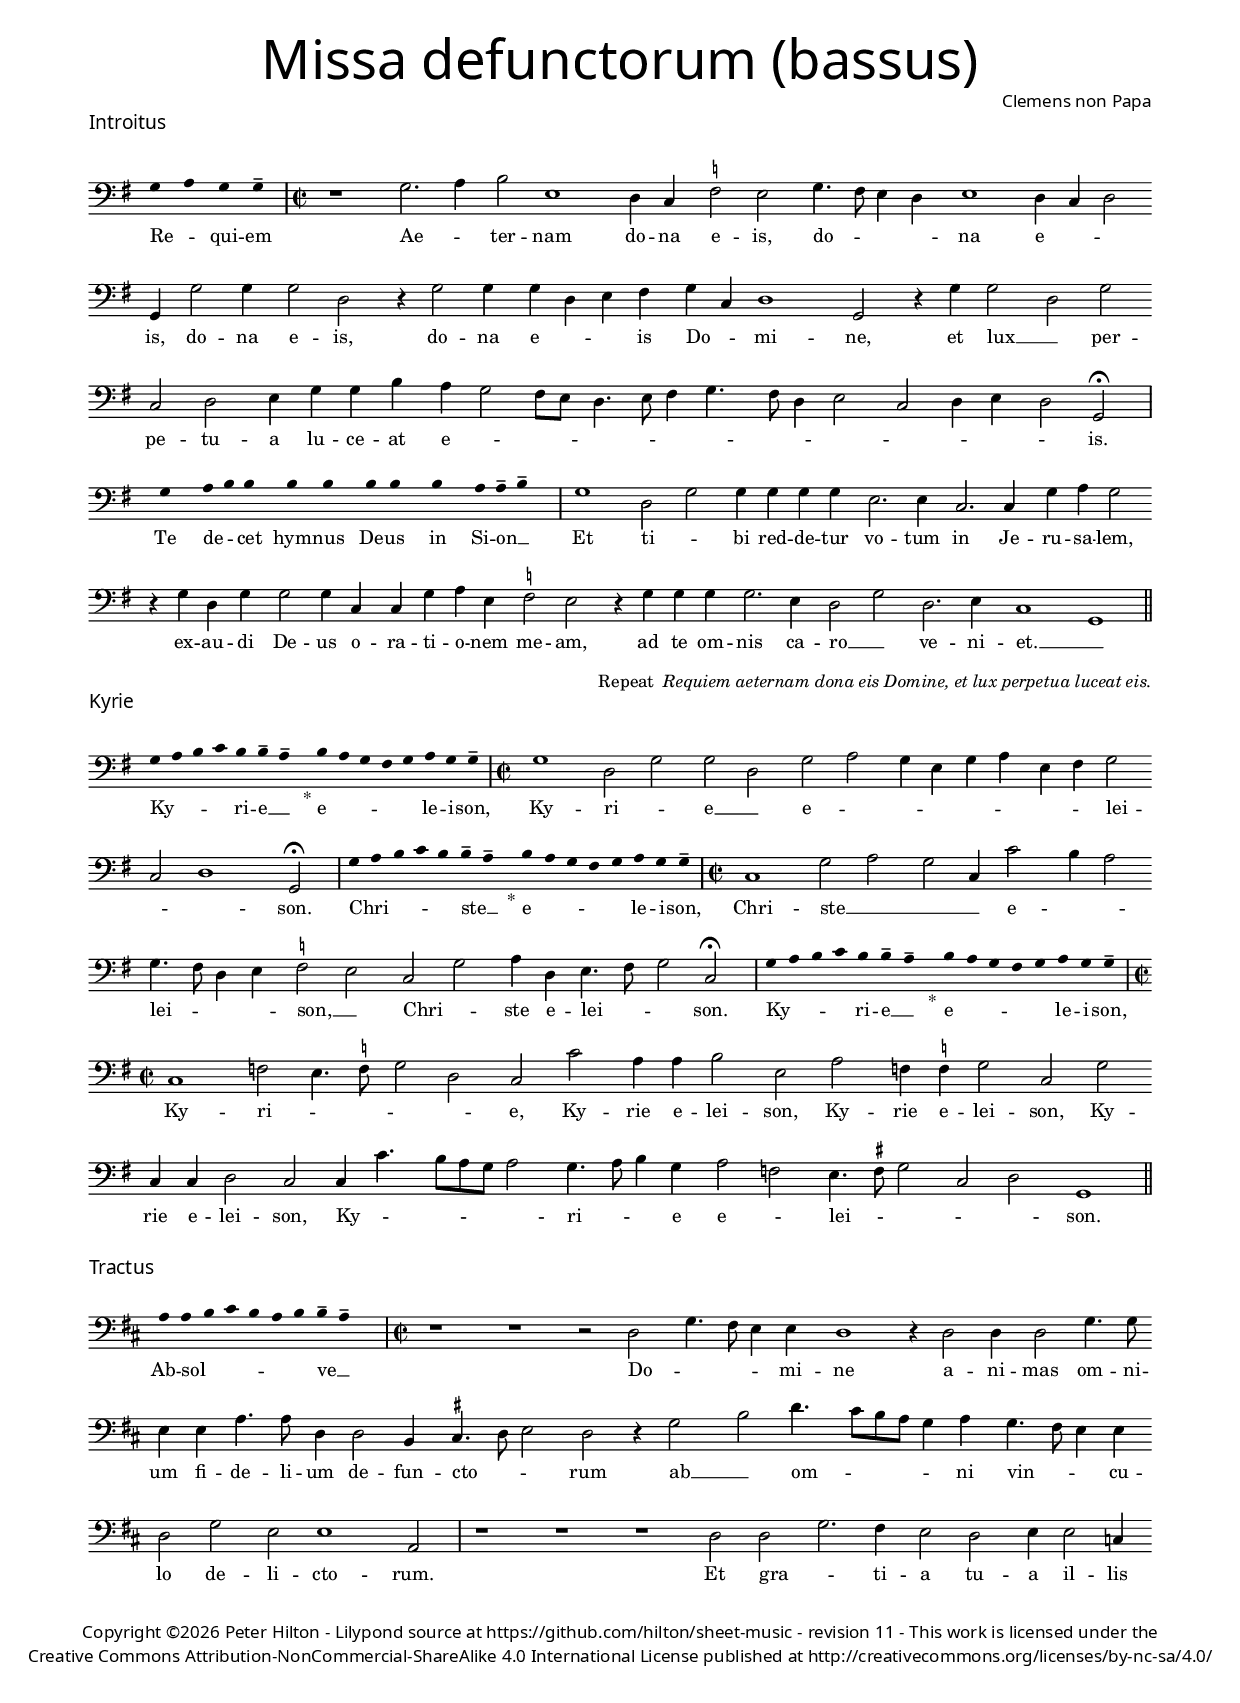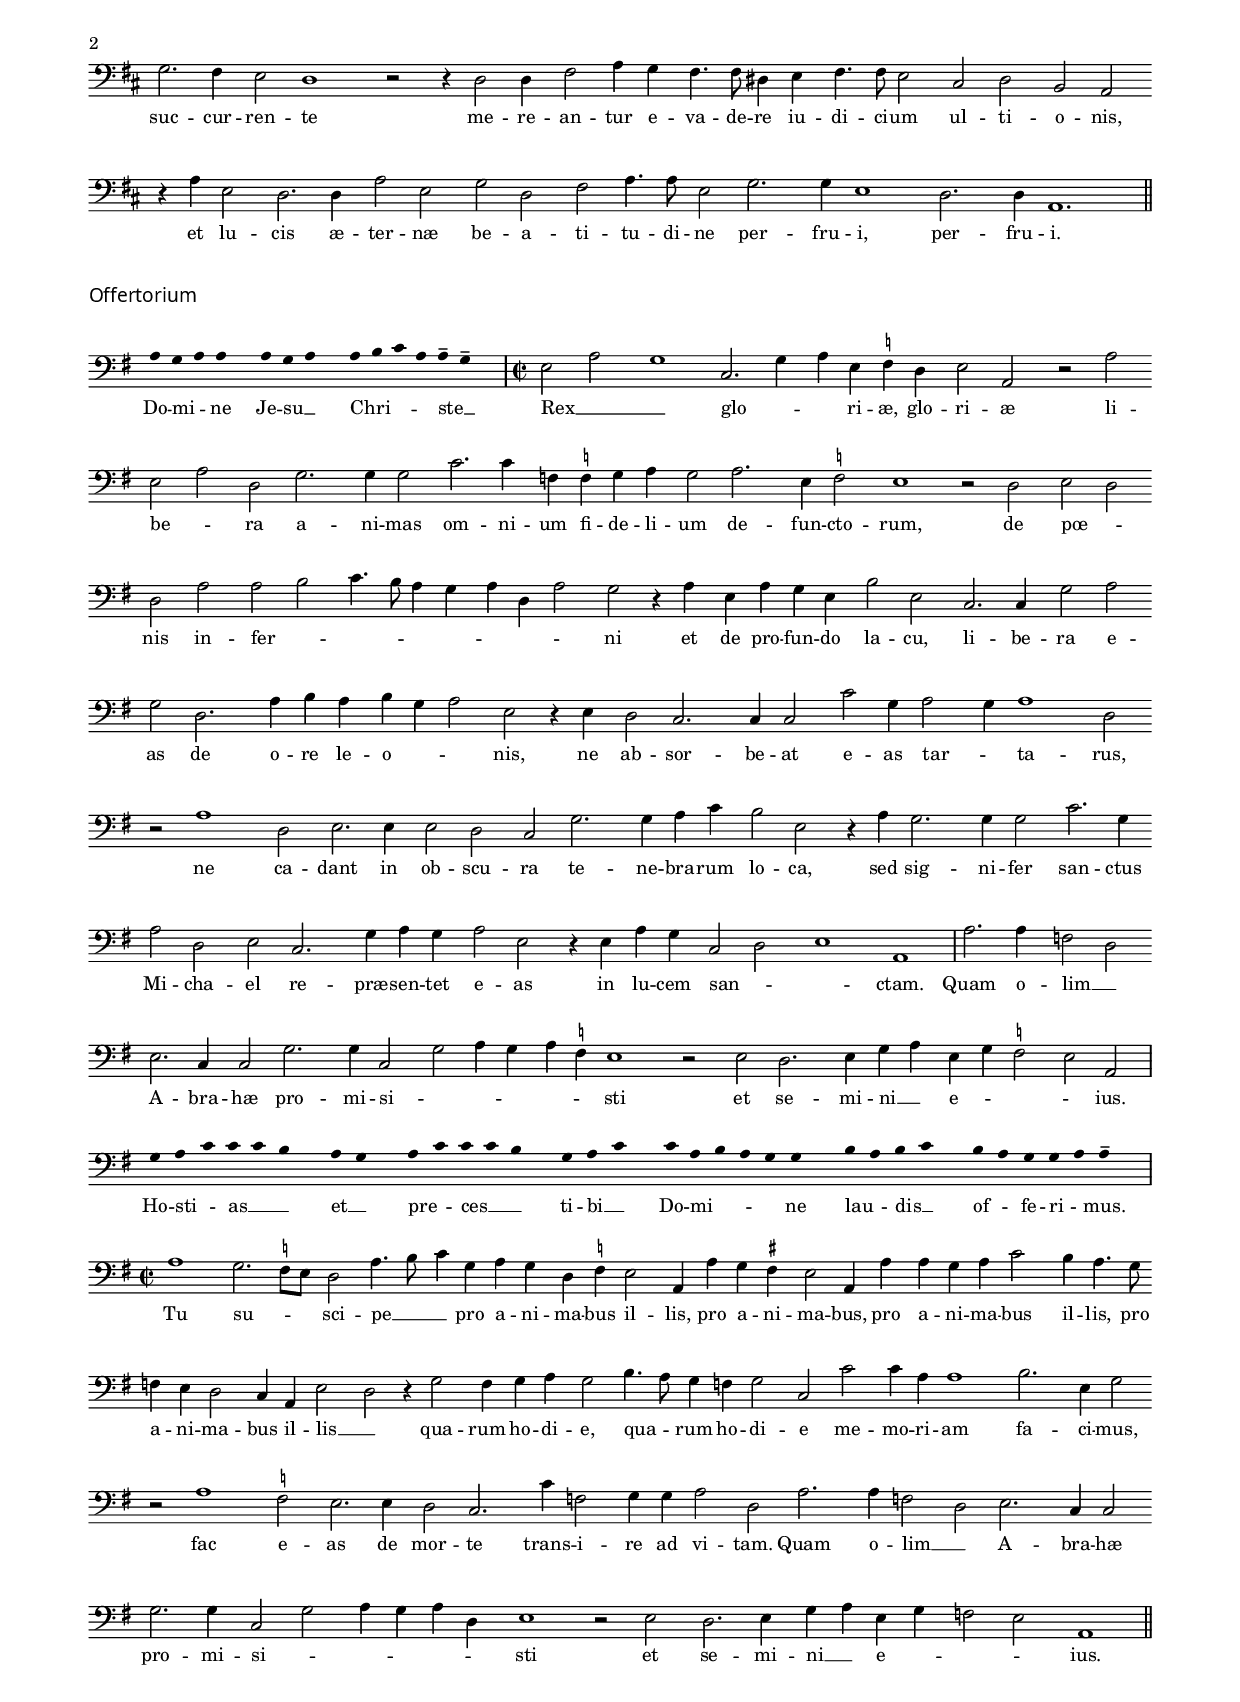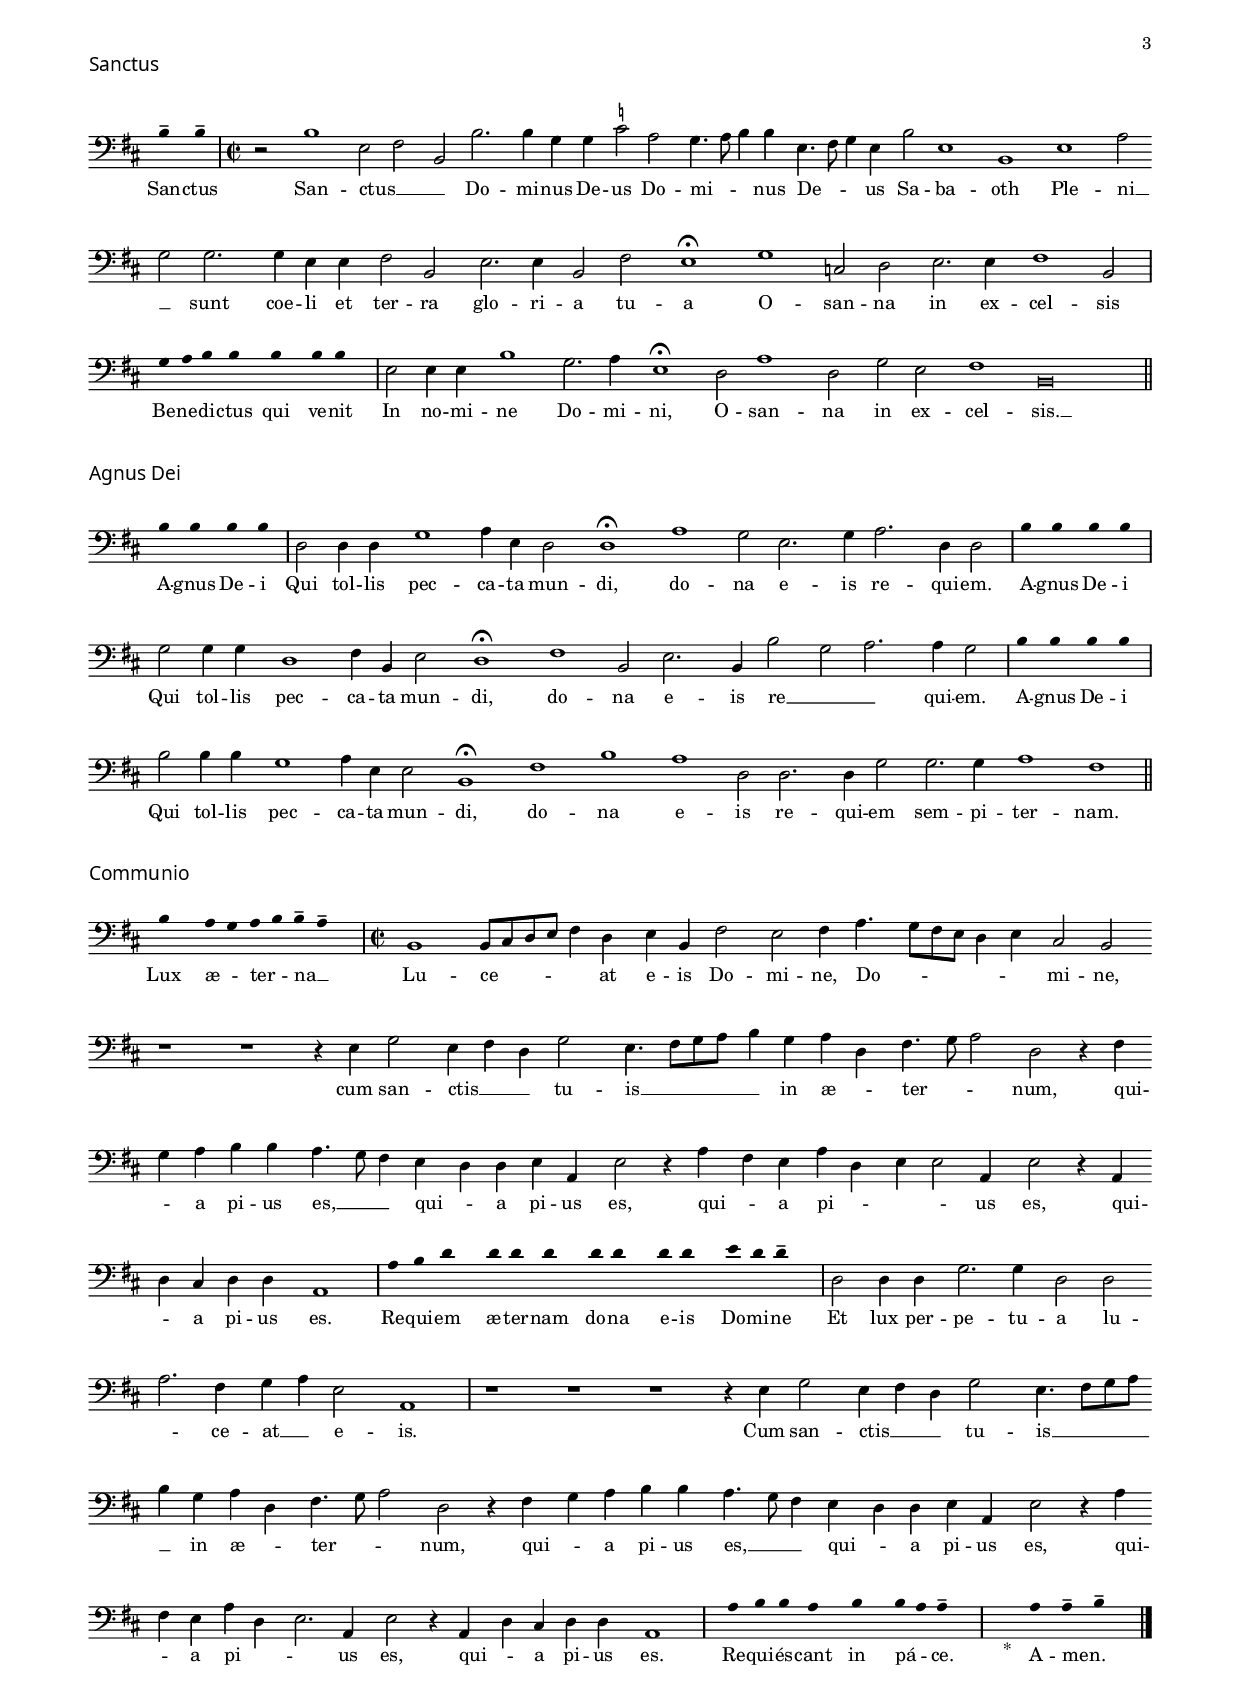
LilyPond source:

% http://www.cpdl.org/wiki/index.php/Missa_pro_defunctis_(Jacobus_Clemens_non_Papa)
% Copyright ©2024 Peter Hilton - https://github.com/hilton

\version "2.24.2"
\pointAndClickOff
revision = "11"

#(set-global-staff-size 15)

\paper {
	#(define fonts (make-pango-font-tree "Century Schoolbook L" "Source Sans Pro" "Luxi Mono" (/ 15 20)))
	annotate-spacing = ##f
	two-sided = ##t
	inner-margin = 15\mm
	outer-margin = 15\mm
	top-margin = 10\mm
	bottom-margin = 10\mm
	markup-system-spacing = #'( (padding . 4) )
	system-system-spacing = #'( (basic-distance . 15) (padding . 2) (stretchability . 100) )
	indent = 0
	ragged-bottom = ##f
	ragged-last-bottom = ##t
} 

year = #(strftime "©%Y" (localtime (current-time)))

\header {
	title = \markup \medium \fontsize #6 \override #'(font-name . "Source Sans Pro Light") {
		"Missa defunctorum (bassus)"
	}
	composer = \markup \sans { Clemens non Papa }
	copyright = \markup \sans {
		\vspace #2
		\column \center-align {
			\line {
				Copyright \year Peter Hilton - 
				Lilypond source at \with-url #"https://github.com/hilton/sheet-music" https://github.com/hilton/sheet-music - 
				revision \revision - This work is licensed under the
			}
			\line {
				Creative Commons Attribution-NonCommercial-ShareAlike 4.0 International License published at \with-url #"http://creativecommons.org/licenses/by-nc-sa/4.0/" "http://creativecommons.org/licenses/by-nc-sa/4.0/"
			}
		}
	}
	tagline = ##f
}

\layout {
	ragged-right = ##f
	ragged-last = ##f
	\context {
		\Score
		\override SpanBar.transparent = ##t
		\override BarLine.transparent = ##t
		\remove "Metronome_mark_engraver"
		\remove "Bar_number_engraver"
		\override VerticalAxisGroup.staff-staff-spacing = #'((basic-distance . 10) (stretchability . 50))
		\override SpacingSpanner.base-shortest-duration = #(ly:make-moment 1/8)
   		\override SpacingSpanner.spacing-increment = #1.5
	}
	\context { 
		\Voice 
		\override NoteHead.style = #'baroque
		\consists "Horizontal_bracket_engraver"
	}
}


global = { 
	\time 2/2
	\tempo 2 = 44
	\set Score.barNumberVisibility = #all-bar-numbers-visible
	\set Staff.midiInstrument = "choir aahs"
	\accidentalStyle "forget"
}

globalF = { 
	\key f \major
}


globalC = { 
	\key c \major
}

showBarLine = {
	\once \override Score.BarLine.transparent = ##f
	\once \override Score.SpanBar.transparent = ##f 
}
ficta = { \once \set suggestAccidentals = ##t }


% INTROITUS

bass = \new Voice {
	\relative c {
		\clef "bass"
		\once \override Staff.TimeSignature.stencil = ##f
		\override Stem.transparent = ##t 
		\cadenzaOn f4 g f f-- \cadenzaOff
		\override Stem.transparent = ##f
		\time 2/2
		\showBarLine\bar "|"
		
		r1 f2. g4 a2 d,1
		c4 bes \ficta es2 d f4. e8 d4 c d1 c4 bes c2 f,4 f'2 f4
		f2 c r4 f2 f4 f c d e f bes, c1 f,2 r4 f' f2
			
		c f bes, c d4 f f a g f2 e8 d c4. d8 e4 f4. e8 c4 d2 
		bes c4 d c2 f, \fermata
		\showBarLine \bar "|"

		\once \override Staff.TimeSignature.stencil = ##f
		\override Stem.transparent = ##t
		\cadenzaOn s8 f'8 s g8 a a s a8 a s a8 a s a8 s g8 g-- a-- s \cadenzaOff
		\override Stem.transparent = ##f
		\showBarLine\bar "|"

		f1 c2 f f4 f f f d2. d4
		bes2. bes4 f' g f2 r4 f4 c f f2 f4 bes, bes f' g d \ficta es2 d
		r4 f f f f2. d4 c2 f c2. d4 bes1 f
		\showBarLine \bar "||"
	}
	\addlyrics {
		Re -- _ qui -- em 
		Ae -- _ ter -- nam
		do -- na e -- is, do -- _ _ _ na e -- _ _ is, do -- na
		e -- is, do -- na e -- _ _ is Do -- _ mi -- ne, et lux __
		
		_ per -- pe -- tu -- a lu -- ce -- at e -- _ _ _ _ _ _ _ _ _ _ 
		_ _ _ _ is.

		Te de -- _ cet hym -- nus De -- us in Si -- on __ _
		Et ti -- _ bi red -- de -- tur vo -- tum
		in Je -- ru -- sa -- lem, ex -- au -- di De -- us o -- ra -- ti  -- o -- nem me -- am,
		ad te om -- nis ca -- ro __ _ ve -- ni -- et. __ _
	}
}

\score {
	\transpose f g {
		<<
		      \new Staff << \globalF \bass >> 
		>>
	}
	\header {
		piece = \markup \larger \sans { Introitus }
	}
}

\markup {
	\column {
		\fill-line {
			\line { }
			\line { }
			\line \right-align { Repeat \italic " Requiem aeternam dona eis Domine, et lux perpetua luceat eis." }
		}
	}
}

% KYRIE

bass = \new Voice {
	\relative c {
		\clef "bass"
		\once \override Staff.TimeSignature.stencil = ##f
		\override Stem.transparent = ##t 
		\cadenzaOn f8 g a bes a a-- g-- s4_"*" a8 g f e f g f f-- \cadenzaOff
		\override Stem.transparent = ##f
		\showBarLine\bar "|"		
		\time 2/2
		
		f1 c2 f f c f g f4 d f g d e f2
		bes, c1 f,2 \fermata
		\showBarLine \bar "|"

		\once \override Staff.TimeSignature.stencil = ##f
		\override Stem.transparent = ##t 
		\cadenzaOn f'8 g a bes a a-- g-- s4_"*" a8 g f e f g f f-- \cadenzaOff
		\override Stem.transparent = ##f
		\showBarLine\bar "|"
		\time 2/2
		
		bes,1 f'2 g f bes,4 bes'2 a4 g2 f4. e8 c4 d
		\ficta es2 d bes f' g4 c, d4. e8 f2 bes, \fermata
		\showBarLine \bar "|"

		\once \override Staff.TimeSignature.stencil = ##f
		\override Stem.transparent = ##t 
		\cadenzaOn f'8 g a bes a a-- g-- s4_"*" a8 g f e f g f f-- \cadenzaOff
		\override Stem.transparent = ##f
		\showBarLine\bar "|"
		\time 2/2
		
		bes,1 es2 d4. \ficta es8 f2 c bes bes' g4 g a2 d, g es4 \ficta es f2 bes, f' bes,4 bes c2
		bes2 bes4 bes'4. a8 g f g2 f4. g8 a4 f g2 es d4. \ficta e!8 f2 bes, c f,1
		\showBarLine \bar "||"
	}
	\addlyrics {
		Ky -- _ _ _ ri -- e __ _ e -- _ _ _ _ le -- i -- son,
		Ky -- ri -- _ e __ _ e -- _ _ _ _ _ _ _ lei -- _ _ son.

		Chri -- _ _ _ _ ste __ _ e -- _ _ _ _ le -- i -- son,
		Chri -- ste __ _ _ _ e -- _ _ lei -- _ _ _ son, __ _ Chri -- _ ste e -- lei -- _ _ son.

		Ky -- _ _ _ ri -- e __ _ e -- _ _ _ _ le -- i -- son,
		Ky -- ri -- _ _ _ _ 
		e, Ky -- rie e -- lei -- son, Ky -- rie e -- lei -- son, Ky -- rie e -- lei -- 
		son, Ky -- _ _ _ _ _ ri -- _ _ e e -- _ lei -- _ _ _ _ son.
	}
}

\score {
	\transpose f g {
	  	<< 
			\new Staff << \global \globalF \bass >> 
		>> 
	}
	\header {
		piece = \markup \larger \sans { Kyrie }
	}
}


% TRACTUS

bass = \new Voice {
	\relative c {
		\clef "bass"
		\once \override Staff.TimeSignature.stencil = ##f
		\override Stem.transparent = ##t \cadenzaOn
		g'8 g a b a g a a-- g-- s
		\cadenzaOff \override Stem.transparent = ##f
		\showBarLine \bar "|" \time 2/2
		
		r1 r r2 c, f4. e8 d4 d |
		c1 r4 c2 c4 c2 f4. f8 d4 d g4. g8 c,4 c2 a4 \ficta b!4. c8 d2 |

		c2 r4 f2 a2 c4. b8 a g f4 g f4. e8 d4 d c2 f d d1
		g,2 \showBarLine \bar "|"
		r1 r r c2 c f2. e4 |
		d2 c d4 d2 bes4 f'2. e4 d2 c1 r2 r4 c2 c4 |
		e2 g4 f e4. e8 cis4 d e4. e8 d2 b c a g r4 g' d2 |

		c2. c4 g'2 d f c e g4. g8 d2 f2. f4 d1
		c2. c4 g1.
		\showBarLine \bar "||"
	}
	\addlyrics {
		Ab -- sol -- _ _ _ _ _ ve __ _ 
		Do -- _ _ _ mi -- 
		ne a -- ni -- mas om -- ni -- um fi -- de -- li -- um de -- fun -- cto -- _ _

		rum ab __ _ om -- _ _ _ _ ni vin -- _ _ cu -- lo de -- li -- cto --
		rum. Et gra -- _ ti -- 
		a tu -- a il -- lis suc -- cur -- ren -- te me -- re -- 
		an -- tur e -- va -- de -- re iu -- di -- ci -- um ul -- ti -- o -- nis, et lu -- 

		cis æ -- ter -- næ be -- a -- ti -- tu -- di -- ne per -- fru -- i, 
		per -- fru -- i.
	}
}

\score {
	\transpose f g {
	  	<< 
			\new Staff << \global \globalC \bass >> 
		>> 
	}
	\header {
		piece = \markup \larger \sans { Tractus }
	}
}

% OFFERTORIUM

bass = \new Voice {
	\relative c {
		\clef "bass"
		\once \override Staff.TimeSignature.stencil = ##f
		\override Stem.transparent = ##t \cadenzaOn
		g'8 f g g s g8 f g s g8 a bes g g-- f-- s
		\cadenzaOff \override Stem.transparent = ##f
		\showBarLine \bar "|" \time 2/2
		
		d2 g f1 bes,2. f'4 g d \ficta es c d2 g, |
		r g' d g c, f2. f4 f2 bes2. bes4 es, \ficta es f g f2 g2.

		d4 \ficta es2 d1 r2 c d c c g' g a bes4. a8 g4 f |
		g c, g'2 f r4 g d g f d a'2 d, bes2. bes4 f'2 g |
		f c2. g'4 a g a f g2 d r4 d c2 bes2. bes4 bes2 |
		bes' f4 g2 f4 g1 c,2 r g'1 c,2 d2. d4 d2 c |

		bes f'2. f4 g bes a2 d, r4 g4 f2. f4 f2 bes2. f4 |
		g2 c, d bes2. f'4 g f g2 d r4 d g f bes,2 c |
		d1 g, \showBarLine \bar "|"
		g'2. g4 es2 c d2. bes4 bes2 f'2. f4 bes,2 |
		f' g4 f g \ficta es d1 r2 d c2. d4 f g d f \ficta es2 d g, |
		\showBarLine \bar "|"
	}
	\addlyrics {
		Do -- mi -- _ ne Je -- su __ _ Chri -- _ _ _ ste __ _
		Rex __ _ _ glo -- _ _ ri -- æ, glo -- ri -- æ
		li -- be -- _ ra a -- ni -- mas om -- ni -- um fi -- de -- li -- um de -- 
		
		fun -- cto -- rum, de pœ -- _ nis in -- fer -- _ _ _ _ _ 
		_ _ _ ni et de pro -- fun -- do la -- cu, li -- be -- ra e --
		as de o -- re le -- o -- _ _ nis, ne ab -- sor -- be -- at
		e -- as tar -- _ ta -- rus, ne ca -- dant in ob -- scu -- 

		ra te -- ne -- bra -- rum lo -- ca,  sed sig -- ni -- fer san -- ctus
		Mi -- cha -- el re -- præ -- sen -- tet e -- as in lu -- cem san -- _
		_ ctam. Quam o -- lim __ _ A -- bra -- hæ pro -- mi -- si -- 
		_ _ _ _ _ sti et se -- mi -- ni __ _ e -- _ _ _ ius.
	}
}

\score {
	\transpose f g {
	  	<< 
			\new Staff << \global \globalF \bass >> 
		>> 
	}
	\header {
		piece = \markup \larger \sans { Offertorium }
	}
}

\score {
	\transpose f g {
	\new Staff <<
		\key f \major
		\new Voice = "tenor" {
			\relative c {
				\clef "bass"
				\once \omit Staff.TimeSignature
				\cadenzaOn
				\override Stem.transparent = ##t 
				f4 g bes bes bes a s  g f s  g bes bes bes a s  f g bes s  bes g a g f f s  a g a bes s  a g f f g g-- s \showBarLine\bar "|"
				\cadenzaOff
			}
		}
		\addlyrics {
			Ho -- sti -- _ as __ _ _ et __ _ pre -- _ ces __ _ _ ti -- bi __ _ 
			Do -- mi -- _ _ _ ne lau -- _ dis __ _ of -- _ fe -- ri -- _ mus.
		}
	>>
	}
}

bass = \new Voice {
	\relative c {
		\clef "bass"
		g'1 f2. \ficta es8 d |
		c2 g'4. a8 bes4 f g f c \ficta es d2 g,4 g' f \ficta e! d2 g,4 g' g f g bes2
		a4 g4. f8 | es4 d c2 bes4 g d'2 c r4 f2 e4 f g f2 a4. g8 |
		f4 es f2 bes, bes' bes4 g g1 a2. d,4 f2 r g1
		
		\ficta es2 | d2. d4 c2 bes2. bes'4 es,2 f4 f g2 c, g'2. g4 es2 |
		c d2. bes4 bes2 f'2. f4 bes,2 f' g4 f g c, d1 |
		r2 d c2. d4 f g d f es2 d g,1
		\showBarLine \bar "||"
	}
	\addlyrics {
		Tu su -- _ _ 
		sci -- pe __ _ _ pro a -- ni -- ma -- bus il -- lis, pro a -- ni -- ma -- bus, pro a -- ni -- ma -- bus 
		il -- lis, pro a -- ni -- ma -- bus il -- lis __ _ qua -- rum ho -- di -- e, qua -- _
		rum ho -- di -- e me -- mo -- ri -- am fa -- ci -- mus, fac

		e -- as de mor -- te trans -- i -- re ad vi -- tam. Quam o -- lim __ _
		A -- bra -- hæ pro -- mi -- si -- _ _ _ _ _ sti
		et se -- mi -- ni __ _ e -- _ _ _ ius.
	}
}

\score {
	\transpose f g {
	  	<< 
			\new Staff << \global \globalF \bass >> 
		>> 
	}
}

\pageBreak

% SANCTUS 

bass = \new Voice {
	\relative c' {
		\clef "bass"
		\once \override Staff.TimeSignature.stencil = ##f
		\override Stem.transparent = ##t a4-- a-- \override Stem.transparent = ##f
		\showBarLine\bar "|"
		\time 2/2
		
		r2 a1 d,2 e a, a'2. a4 f f \ficta bes2
		g2 f4. g8 a4 a d,4. e8 f4 d a'2 d,1 a 
		d g2 f f2. f4 d d e2 a, d2. d4 a2 e' d1 \fermata 
		f1 bes,2 c d2. d4 e1 a,2
		\showBarLine \bar "|"
	}
	\addlyrics {
		San -- ctus
		San -- ctus __ _ _ Do -- mi -- nus De -- us 
		Do -- mi -- _ _ nus De -- _ _ us  Sa -- ba -- oth
		Ple -- ni __ _ sunt coe -- li et ter -- ra glo -- ri -- a tu -- a
		O -- san -- na in ex -- cel -- sis
	}
}

\score {
	\transpose f g {
	  	<< 
			\new Staff << \global \globalC \bass >> 
		>> 
	}
	\header {
		piece = \markup \larger \sans { Sanctus }
	}
}

% BENEDICTUS

bass = \new Voice {
	\relative c {
		\clef "bass"
		\once \override Staff.TimeSignature.stencil = ##f
		\cadenzaOn
		\override Stem.transparent = ##t f8 g a a s a s a a s \override Stem.transparent = ##f 
		\cadenzaOff \showBarLine \bar "|"
		
		d,2 d4 d a'1 f2. g4 d1 \fermata c2 g'1 c,2
		f d e1 a,\breve
		\showBarLine \bar "||"
	}
	\addlyrics {
		Be -- ne -- di -- ctus qui ve -- nit
		In no -- mi -- ne Do -- mi -- ni, O -- san -- na
		in ex -- cel -- sis. __
	}
}

\score {
	\transpose f g {
	  	<< 
			\new Staff << \global \globalC \bass >> 
		>> 
	}
}

% AGNUS DEI

bass = \new Voice {
	\relative c' {
		\clef "bass"
		\once \override Staff.TimeSignature.stencil = ##f
		\override Stem.transparent = ##t a4 a a a \override Stem.transparent = ##f \showBarLine\bar "|"
		c,2 c4 c f1 g4 d c2 c1\fermata g' f2 d2. f4 g2. c,4 c2 \showBarLine \bar "|"
		
		\override Stem.transparent = ##t a'4 a a a \override Stem.transparent = ##f \showBarLine\bar "|"
		f2 f4 f c1 e4 a, d2 c1\fermata e a,2 d2. a4 a'2 f g2. g4 f2 \showBarLine \bar "|"
		
		\override Stem.transparent = ##t a4 a a a \override Stem.transparent = ##f \showBarLine\bar "|"
		a2 a4 a f1 g4 d d2 a1\fermata e' a g c,2 c2. c4 f2 f2. f4 g1 e \showBarLine \bar "||"
	}
	\addlyrics {
		A -- gnus De -- i
		Qui tol -- lis pec -- ca -- ta mun -- di, do -- na e -- is re -- qui -- em.
		A -- gnus De -- i
		Qui tol -- lis pec -- ca -- ta mun -- di, do -- na e -- is re __ _ _ qui -- em.
		A -- gnus De -- i
		Qui tol -- lis pec -- ca -- ta mun -- di, do -- na e -- is re -- qui -- em sem -- pi -- ter -- nam.
	}
}

\score {
	\transpose f g {
	  	<< 
			\new Staff << \global \globalC \bass >> 
		>> 
	}
	\header {
		piece = \markup \larger \sans { Agnus Dei }
	}
}

% COMMUNIO

bass = \new Voice {
	\relative c {
		\clef "bass"
		\once \override Staff.TimeSignature.stencil = ##f
		\override Stem.transparent = ##t
		\cadenzaOn a'8 s g f g a a-- g-- s \cadenzaOff
		\override Stem.transparent = ##f
		\showBarLine\bar "|"
		\time 2/2
		
		a,1 a8 b c d e4 c d a e'2 d e4 g4. f8 e d c4 d |
		b2 a r1 r1 r4 d f2 d4 e c f2 d4. e8 f g |
		a4 f g c, e4. f8 g2 c, r4 e | f g a a g4. f8 e4 d c c d g, |

		d'2 r4 g e d g c, d d2 g,4 d'2 r4 g, c b c c g1 |
		\showBarLine \bar "|"
		
		\once \override Staff.TimeSignature.stencil = ##f
		\override Stem.transparent = ##t 
		\cadenzaOn g'8 a c s  c c c s  c c s  c c s  d c c-- s \cadenzaOff
		\override Stem.transparent = ##f
		\showBarLine\bar "|"
		
		c,2 c4 c f2. f4 c2 c 
		g'2. e4 f g d2 g,1 |
		\showBarLine \bar "|"
		r1 r r r4 d' f2 d4 e c f2 d4. e8 f g |

		a4 f g c, e4. f8 g2 c, r4 e f g a a g4. f8 e4 d c c d g, |
		d'2 r4 g e d g c, d2. g,4 d'2 r4 g, c b c c g1 |
		\showBarLine \bar "|"
		
		\cadenzaOn \override Stem.transparent = ##t
		s8 g'8 a a g s  a s  a g g-- s \showBarLine \bar "|"
		s8 s4_"*" s g g-- a-- s8 \showBarLine \bar "|."
		\cadenzaOff
	}
	\addlyrics {
		Lux æ -- _ ter -- _ na __ _ 
		Lu -- ce -- _ _ _ _ at e -- is Do -- mi -- ne, Do -- _ _ _ _ _
		mi -- ne, cum san -- ctis __ _ _ tu -- is __ _ _ _
		_ in æ -- _ ter -- _ _ num, qui -- _ a pi -- us es, __ _ _ qui -- _ a pi -- us 
		es, qui -- _ a pi -- _ _ _ us es, qui -- _ a pi -- us es.
		
		Re -- qui -- em æ -- ter -- nam do -- na e -- is Do -- mi -- ne 

		Et lux per -- pe -- tu -- a lu -- 
		_ ce -- at __ _ e -- is.
		Cum san -- ctis __ _ _ tu -- is __ _ _ _
		
		_ in æ -- _ ter -- _ _ num, qui -- _ a pi -- us es, __ _ _ qui -- _ a pi -- us 
		es, qui -- _ a pi -- _ _ us es, qui -- _ a pi -- us es.
		
		Re -- qui -- és -- cant in pá -- _ ce. A -- men. _
	}
}

\score {
	\transpose f g {
	  	<< 
			\new Staff << \global \globalC \bass >> 
		>> 
	}
	\header {
		piece = \markup \larger \sans { Communio }
	}
}
